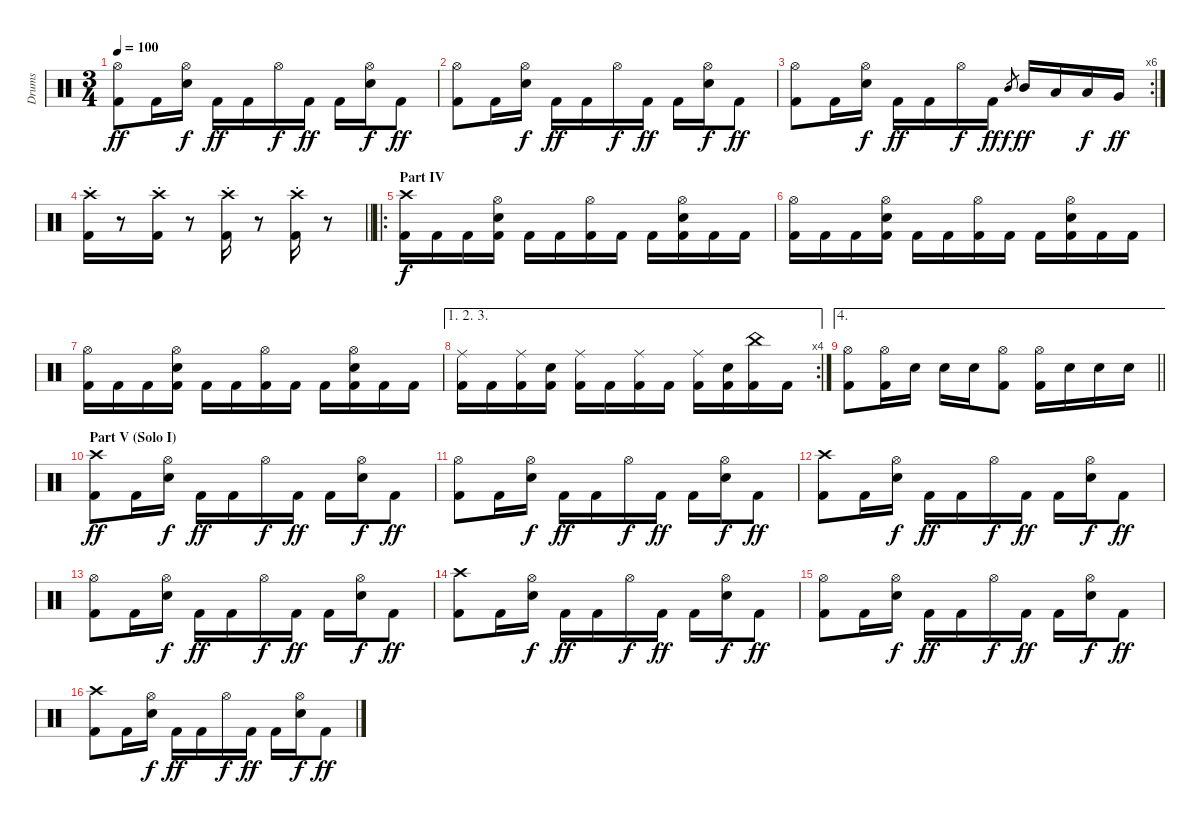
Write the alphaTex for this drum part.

\track ("Drums" "Drums") {instrument percussion}
\staff {score}
\articulation defaults
\ts (3 4)
\tempo 100
\clef neutral
\ks c
("Hi-Hat (open)" "Kick (hit) 2").8{dy ff} "Kick (hit) 2".16 ("Hi-Hat (open)" "Electric Snare (hit)").16{dy f} "Kick (hit) 2".16{dy ff} "Kick (hit) 2".16 "Hi-Hat (open)".16{dy f} "Kick (hit) 2".16{dy ff} "Kick (hit) 2".16 ("Hi-Hat (open)" "Electric Snare (hit)").16{dy f} "Kick (hit) 2".8{dy ff} |
("Hi-Hat (open)" "Kick (hit) 2").8 "Kick (hit) 2".16 ("Hi-Hat (open)" "Electric Snare (hit)").16{dy f} "Kick (hit) 2".16{dy ff} "Kick (hit) 2".16 "Hi-Hat (open)".16{dy f} "Kick (hit) 2".16{dy ff} "Kick (hit) 2".16 ("Hi-Hat (open)" "Electric Snare (hit)").16{dy f} "Kick (hit) 2".8{dy ff} |
\rc 6
("Hi-Hat (open)" "Kick (hit) 2").8 "Kick (hit) 2".16 ("Hi-Hat (open)" "Electric Snare (hit)").16{dy f} "Kick (hit) 2".16{dy ff} "Kick (hit) 2".16 "Hi-Hat (open)".16{dy f} "Kick (hit) 2".16{dy ff} "Mid Tom (hit)".8{gr dy f} "Mid Tom (hit)".16{dy ff} "Low Tom (hit)".16 "Low Tom (hit)".16{dy f} "Very Low Tom (hit)".16{dy ff} |
\barLineRight lightlight
("Crash high (hit)"{st} "Kick (hit) 2").16 r.8 ("Crash high (hit)"{st} "Kick (hit) 2").16 r.8 ("Crash high (hit)"{st} "Kick (hit) 2").16 r.8 ("Crash high (hit)"{st} "Kick (hit) 2").16 r.8 |
\ro
\section ("" "Part IV")
("Crash high (hit)" "Kick (hit) 2").16{dy f} "Kick (hit) 2".16 "Kick (hit) 2".16 ("Hi-Hat (open)" "Electric Snare (hit)" "Kick (hit) 2").16 "Kick (hit) 2".16 "Kick (hit) 2".16 ("Hi-Hat (open)" "Kick (hit) 2").16 "Kick (hit) 2".16 "Kick (hit) 2".16 ("Hi-Hat (open)" "Electric Snare (hit)" "Kick (hit) 2").16 "Kick (hit) 2".16 "Kick (hit) 2".16 |
("Hi-Hat (open)" "Kick (hit) 2").16 "Kick (hit) 2".16 "Kick (hit) 2".16 ("Hi-Hat (open)" "Electric Snare (hit)" "Kick (hit) 2").16 "Kick (hit) 2".16 "Kick (hit) 2".16 ("Hi-Hat (open)" "Kick (hit) 2").16 "Kick (hit) 2".16 "Kick (hit) 2".16 ("Hi-Hat (open)" "Electric Snare (hit)" "Kick (hit) 2").16 "Kick (hit) 2".16 "Kick (hit) 2".16 |
("Hi-Hat (open)" "Kick (hit) 2").16 "Kick (hit) 2".16 "Kick (hit) 2".16 ("Hi-Hat (open)" "Electric Snare (hit)" "Kick (hit) 2").16 "Kick (hit) 2".16 "Kick (hit) 2".16 ("Hi-Hat (open)" "Kick (hit) 2").16 "Kick (hit) 2".16 "Kick (hit) 2".16 ("Hi-Hat (open)" "Electric Snare (hit)" "Kick (hit) 2").16 "Kick (hit) 2".16 "Kick (hit) 2".16 |
\ae (1 2 3)
\rc 4
("Ride (middle)" "Kick (hit) 2").16 "Kick (hit) 2".16 ("Ride (middle)" "Kick (hit) 2").16 ("Electric Snare (hit)" "Kick (hit) 2").16 ("Ride (middle)" "Kick (hit) 2").16 "Kick (hit) 2".16 ("Ride (middle)" "Kick (hit) 2").16 "Kick (hit) 2".16 ("Ride (middle)" "Kick (hit) 2").16 ("Electric Snare (hit)" "Kick (hit) 2").16 ("China (hit)" "Kick (hit) 2").16 "Kick (hit) 2".16 |
\ae 4
\barLineRight lightlight
("Hi-Hat (open)" "Kick (hit) 2").8 ("Hi-Hat (open)" "Kick (hit) 2").16 "Electric Snare (hit)".16 "Electric Snare (hit)".16 "Electric Snare (hit)".16 ("Hi-Hat (open)" "Kick (hit) 2").8 ("Hi-Hat (open)" "Kick (hit) 2").16 "Electric Snare (hit)".16 "Electric Snare (hit)".16 "Electric Snare (hit)".16 |
\section ("" "Part V (Solo I)")
("Crash high (hit)" "Kick (hit) 2").8{dy ff} "Kick (hit) 2".16 ("Hi-Hat (open)" "Electric Snare (hit)").16{dy f} "Kick (hit) 2".16{dy ff} "Kick (hit) 2".16 "Hi-Hat (open)".16{dy f} "Kick (hit) 2".16{dy ff} "Kick (hit) 2".16 ("Hi-Hat (open)" "Electric Snare (hit)").16{dy f} "Kick (hit) 2".8{dy ff} |
("Hi-Hat (open)" "Kick (hit) 2").8 "Kick (hit) 2".16 ("Hi-Hat (open)" "Electric Snare (hit)").16{dy f} "Kick (hit) 2".16{dy ff} "Kick (hit) 2".16 "Hi-Hat (open)".16{dy f} "Kick (hit) 2".16{dy ff} "Kick (hit) 2".16 ("Hi-Hat (open)" "Electric Snare (hit)").16{dy f} "Kick (hit) 2".8{dy ff} |
("Crash high (hit)" "Kick (hit) 2").8 "Kick (hit) 2".16 ("Hi-Hat (open)" "Electric Snare (hit)").16{dy f} "Kick (hit) 2".16{dy ff} "Kick (hit) 2".16 "Hi-Hat (open)".16{dy f} "Kick (hit) 2".16{dy ff} "Kick (hit) 2".16 ("Hi-Hat (open)" "Electric Snare (hit)").16{dy f} "Kick (hit) 2".8{dy ff} |
("Hi-Hat (open)" "Kick (hit) 2").8 "Kick (hit) 2".16 ("Hi-Hat (open)" "Electric Snare (hit)").16{dy f} "Kick (hit) 2".16{dy ff} "Kick (hit) 2".16 "Hi-Hat (open)".16{dy f} "Kick (hit) 2".16{dy ff} "Kick (hit) 2".16 ("Hi-Hat (open)" "Electric Snare (hit)").16{dy f} "Kick (hit) 2".8{dy ff} |
("Crash high (hit)" "Kick (hit) 2").8 "Kick (hit) 2".16 ("Hi-Hat (open)" "Electric Snare (hit)").16{dy f} "Kick (hit) 2".16{dy ff} "Kick (hit) 2".16 "Hi-Hat (open)".16{dy f} "Kick (hit) 2".16{dy ff} "Kick (hit) 2".16 ("Hi-Hat (open)" "Electric Snare (hit)").16{dy f} "Kick (hit) 2".8{dy ff} |
("Hi-Hat (open)" "Kick (hit) 2").8 "Kick (hit) 2".16 ("Hi-Hat (open)" "Electric Snare (hit)").16{dy f} "Kick (hit) 2".16{dy ff} "Kick (hit) 2".16 "Hi-Hat (open)".16{dy f} "Kick (hit) 2".16{dy ff} "Kick (hit) 2".16 ("Hi-Hat (open)" "Electric Snare (hit)").16{dy f} "Kick (hit) 2".8{dy ff} |
("Crash high (hit)" "Kick (hit) 2").8 "Kick (hit) 2".16 ("Hi-Hat (open)" "Electric Snare (hit)").16{dy f} "Kick (hit) 2".16{dy ff} "Kick (hit) 2".16 "Hi-Hat (open)".16{dy f} "Kick (hit) 2".16{dy ff} "Kick (hit) 2".16 ("Hi-Hat (open)" "Electric Snare (hit)").16{dy f} "Kick (hit) 2".8{dy ff}
